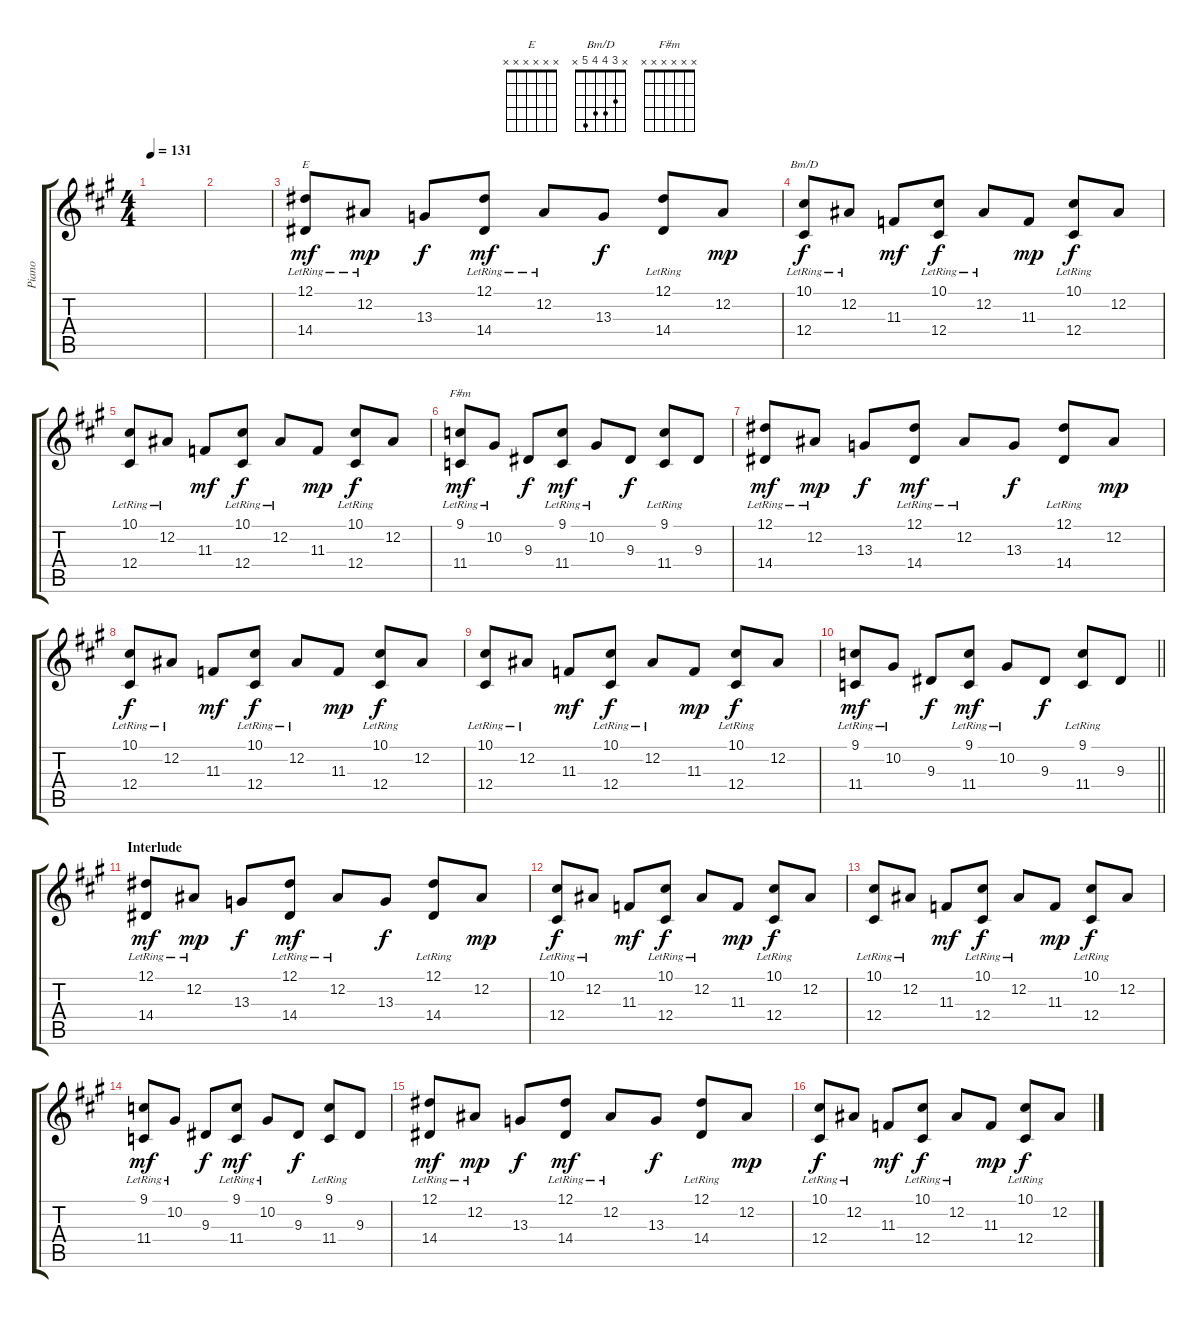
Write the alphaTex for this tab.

\track ("Piano" "Piano") {instrument acousticgrandpiano}
\staff {score tabs}
\tuning (Eb4 Bb3 Gb3 Db3 Ab2 Eb2) {hide}
\chord ("E" x x x x x x)
\chord ("Bm/D" x 3 4 4 5 x)
\chord ("F#m" x x x x x x)
\ts (4 4)
\tempo 131
\clef g2
\ks a
|
|
(12.1{lr} 14.4{lr}).8{ch "E" dy mf} 12.2{lr}.8{dy mp} 13.3.8{dy f} (12.1{lr} 14.4{lr}).8{dy mf} 12.2{lr}.8 13.3.8{dy f} (12.1{lr} 14.4{lr}).8 12.2.8{dy mp} |
(10.1{lr} 12.4{lr}).8{ch "Bm/D" dy f} 12.2{lr}.8 11.3.8{dy mf} (10.1{lr} 12.4{lr}).8{dy f} 12.2{lr}.8 11.3.8{dy mp} (10.1{lr} 12.4{lr}).8{dy f} 12.2.8 |
(10.1{lr} 12.4{lr}).8 12.2{lr}.8 11.3.8{dy mf} (10.1{lr} 12.4{lr}).8{dy f} 12.2{lr}.8 11.3.8{dy mp} (10.1{lr} 12.4{lr}).8{dy f} 12.2.8 |
(9.1{lr} 11.4{lr}).8{ch "F#m" dy mf} 10.2{lr}.8 9.3.8{dy f} (9.1{lr} 11.4{lr}).8{dy mf} 10.2{lr}.8 9.3.8{dy f} (9.1{lr} 11.4{lr}).8 9.3.8 |
(12.1{lr} 14.4{lr}).8{dy mf} 12.2{lr}.8{dy mp} 13.3.8{dy f} (12.1{lr} 14.4{lr}).8{dy mf} 12.2{lr}.8 13.3.8{dy f} (12.1{lr} 14.4{lr}).8 12.2.8{dy mp} |
(10.1{lr} 12.4{lr}).8{dy f} 12.2{lr}.8 11.3.8{dy mf} (10.1{lr} 12.4{lr}).8{dy f} 12.2{lr}.8 11.3.8{dy mp} (10.1{lr} 12.4{lr}).8{dy f} 12.2.8 |
(10.1{lr} 12.4{lr}).8 12.2{lr}.8 11.3.8{dy mf} (10.1{lr} 12.4{lr}).8{dy f} 12.2{lr}.8 11.3.8{dy mp} (10.1{lr} 12.4{lr}).8{dy f} 12.2.8 |
\barLineRight lightlight
(9.1{lr} 11.4{lr}).8{dy mf} 10.2{lr}.8 9.3.8{dy f} (9.1{lr} 11.4{lr}).8{dy mf} 10.2{lr}.8 9.3.8{dy f} (9.1{lr} 11.4{lr}).8 9.3.8 |
\section ("" "Interlude")
(12.1{lr} 14.4{lr}).8{dy mf} 12.2{lr}.8{dy mp} 13.3.8{dy f} (12.1{lr} 14.4{lr}).8{dy mf} 12.2{lr}.8 13.3.8{dy f} (12.1{lr} 14.4{lr}).8 12.2.8{dy mp} |
(10.1{lr} 12.4{lr}).8{dy f} 12.2{lr}.8 11.3.8{dy mf} (10.1{lr} 12.4{lr}).8{dy f} 12.2{lr}.8 11.3.8{dy mp} (10.1{lr} 12.4{lr}).8{dy f} 12.2.8 |
(10.1{lr} 12.4{lr}).8 12.2{lr}.8 11.3.8{dy mf} (10.1{lr} 12.4{lr}).8{dy f} 12.2{lr}.8 11.3.8{dy mp} (10.1{lr} 12.4{lr}).8{dy f} 12.2.8 |
(9.1{lr} 11.4{lr}).8{dy mf} 10.2{lr}.8 9.3.8{dy f} (9.1{lr} 11.4{lr}).8{dy mf} 10.2{lr}.8 9.3.8{dy f} (9.1{lr} 11.4{lr}).8 9.3.8 |
(12.1{lr} 14.4{lr}).8{dy mf} 12.2{lr}.8{dy mp} 13.3.8{dy f} (12.1{lr} 14.4{lr}).8{dy mf} 12.2{lr}.8 13.3.8{dy f} (12.1{lr} 14.4{lr}).8 12.2.8{dy mp} |
(10.1{lr} 12.4{lr}).8{dy f} 12.2{lr}.8 11.3.8{dy mf} (10.1{lr} 12.4{lr}).8{dy f} 12.2{lr}.8 11.3.8{dy mp} (10.1{lr} 12.4{lr}).8{dy f} 12.2.8
